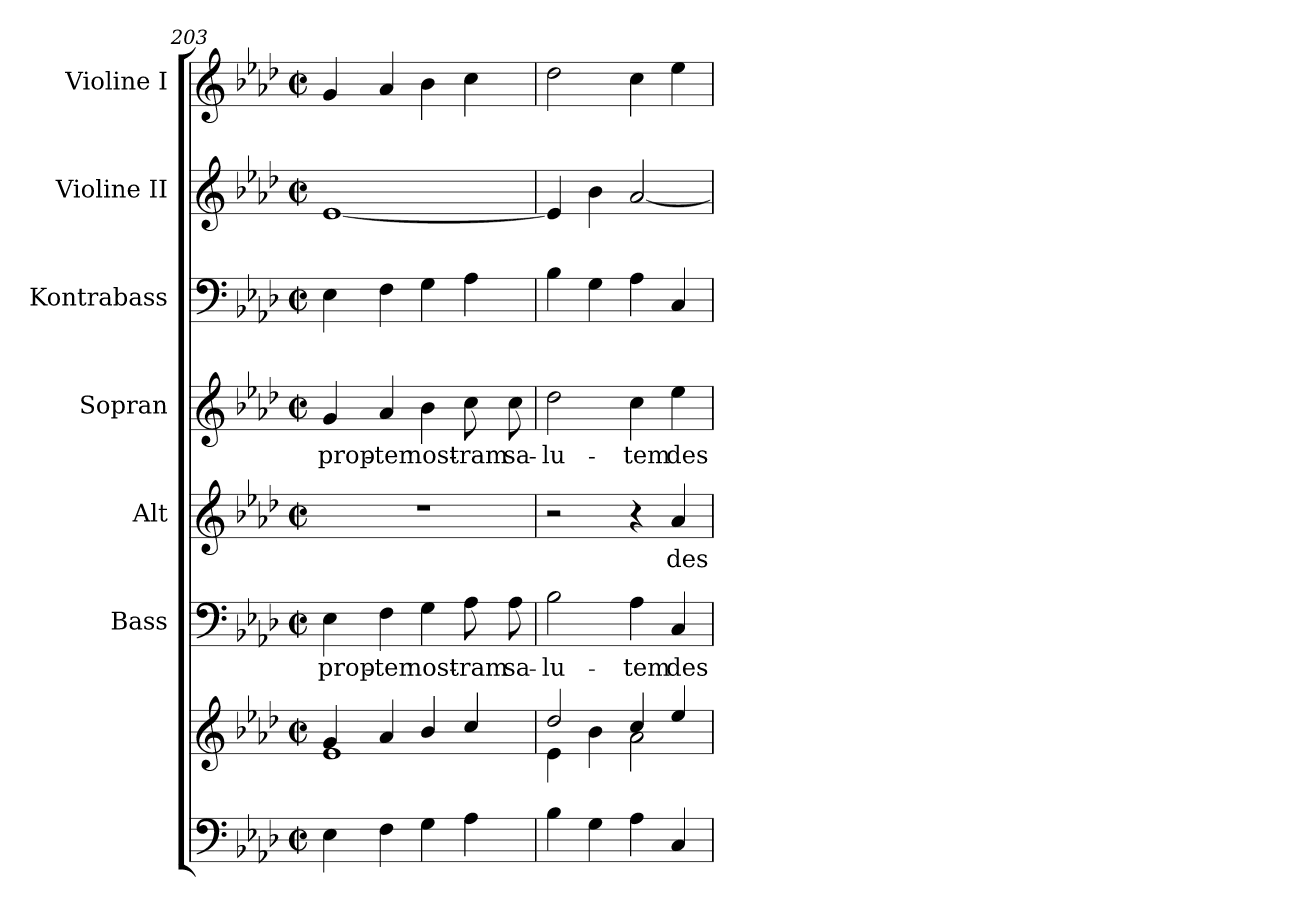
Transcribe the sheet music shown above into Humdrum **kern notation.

**kern	**kern	**kern	**text	**kern	**text	**kern	**text	**kern	**kern	**kern
*part7	*part7	*part6	*part6	*part5	*part5	*part4	*part4	*part3	*part2	*part1
*staff8	*staff7	*staff6	*staff6	*staff5	*staff5	*staff4	*staff4	*staff3	*staff2	*staff1
*	*	*I"Bass	*	*I"Alt	*	*I"Sopran	*	*I"Kontrabass	*I"Violine II	*I"Violine I
*	*	*I'B.	*	*I'A.	*	*I'S.	*	*I'Kb.	*I'Vl. II	*I'Vl. I
*clefF4	*clefG2	*clefF4	*	*clefG2	*	*clefG2	*	*clefF4	*clefG2	*clefG2
*	*	*	*	*	*	*	*	*ITrd7c12	*	*
*k[b-e-a-d-]	*k[b-e-a-d-]	*k[b-e-a-d-]	*	*k[b-e-a-d-]	*	*k[b-e-a-d-]	*	*k[b-e-a-d-]	*k[b-e-a-d-]	*k[b-e-a-d-]
*A-:	*A-:	*A-:	*	*A-:	*	*A-:	*	*A-:	*A-:	*A-:
*M2/2	*M2/2	*M2/2	*	*M2/2	*	*M2/2	*	*M2/2	*M2/2	*M2/2
*met(c|)	*met(c|)	*met(c|)	*	*met(c|)	*	*met(c|)	*	*met(c|)	*met(c|)	*met(c|)
=203	=203	=203	=203	=203	=203	=203	=203	=203	=203	=203
*	*^	*	*	*	*	*	*	*	*	*
!	!	!	!	!LO:LY:b	!	!	!	!LO:LY:b	!	!	!
4E-\	4g/	1e-	4E-\	prop-	1r	.	4g/	prop-	4EE-\	[1e-	4g/
!	!	!	!	!LO:LY:b	!	!	!	!LO:LY:b	!	!	!
4F\	4a-/	.	4F\	-ter	.	.	4a-/	-ter	4FF\	.	4a-/
!	!	!	!	!LO:LY:b	!	!	!	!LO:LY:b	!	!	!
4G\	4b-/	.	4G\	nost-	.	.	4b-\	nost-	4GG\	.	4b-\
!	!	!	!	!LO:LY:b	!	!	!	!LO:LY:b	!	!	!
4A-\	4cc/	.	8A-\	-ram	.	.	8cc\	-ram	4AA-\	.	4cc\
!	!	!	!	!LO:LY:b	!	!	!	!LO:LY:b	!	!	!
.	.	.	8A-\	sa-	.	.	8cc\	sa-	.	.	.
!!LO:PB:g=z
=204	=204	=204	=204	=204	=204	=204	=204	=204	=204	=204	=204
!	!	!	!	!LO:LY:b	!	!	!	!LO:LY:b	!	!	!
4B-\	2dd-/	4e-\	2B-\	-lu-	2r	.	2dd-\	-lu-	4BB-\	4e-/]	2dd-\
4G\	.	4b-\	.	.	.	.	.	.	4GG\	4b-\	.
!	!	!	!	!LO:LY:b	!	!	!	!LO:LY:b	!	!	!
4A-\	4cc/	2a-\	4A-\	-tem	4r	.	4cc\	-tem	4AA-\	[2a-/	4cc\
!	!	!	!	!LO:LY:b	!	!LO:LY:b	!	!LO:LY:b	!	!	!
4C/	4ee-/	.	4C/	des-	4a-/	des-	4ee-\	des-	4CC/	.	4ee-\
*	*v	*v	*	*	*	*	*	*	*	*	*
=	=	=	=	=	=	=	=	=	=	=
*-	*-	*-	*-	*-	*-	*-	*-	*-	*-	*-
